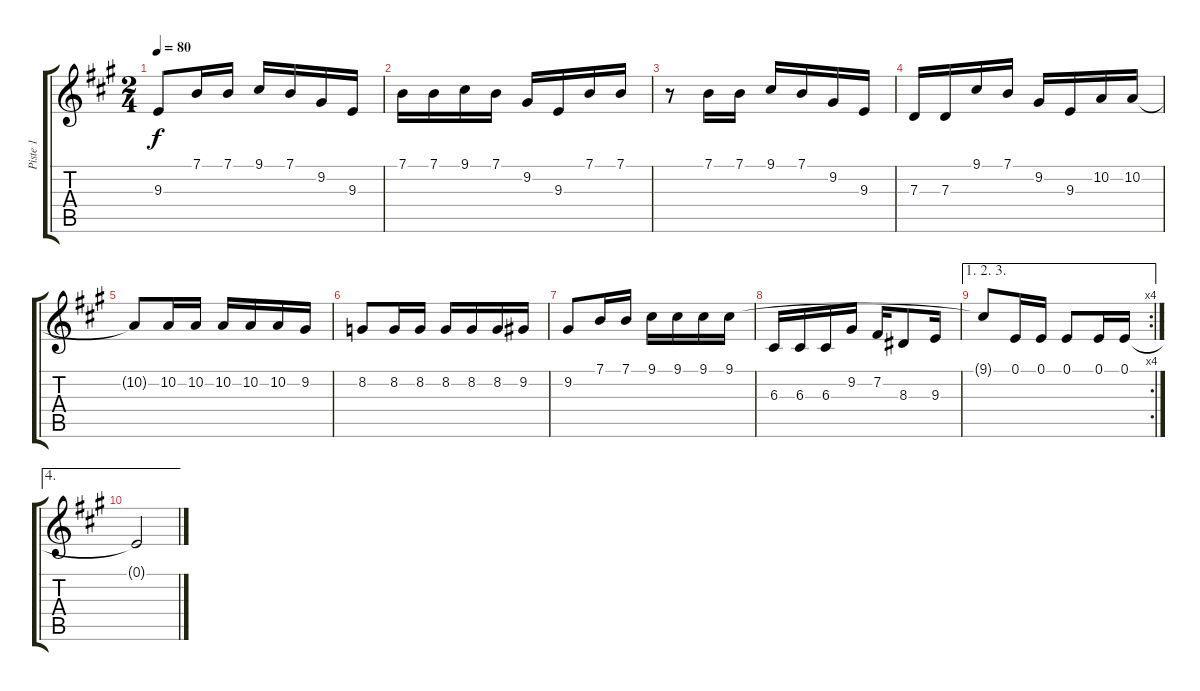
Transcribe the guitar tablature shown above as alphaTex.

\track ("Piste 1" "Piste 1") {instrument lead4chiff}
\staff {score tabs}
\tuning (E4 B3 G3 D3 A2 E2) {hide}
\ts (2 4)
\tempo 80
\clef g2
\ks a
9.3.8{dy f} 7.1.16 7.1.16 9.1.16 7.1.16 9.2.16 9.3.16 |
7.1.16 7.1.16 9.1.16 7.1.16 9.2.16 9.3.16 7.1.16 7.1.16 |
r.8 7.1.16 7.1.16 9.1.16 7.1.16 9.2.16 9.3.16 |
7.3.16 7.3.16 9.1.16 7.1.16 9.2.16 9.3.16 10.2.16 10.2.16 |
10.2{t}.8 10.2.16 10.2.16 10.2.16 10.2.16 10.2.16 9.2.16 |
8.2.8 8.2.16 8.2.16 8.2.16 8.2.16 8.2.16 9.2.16 |
9.2.8 7.1.16 7.1.16 9.1.16 9.1.16 9.1.16 9.1.16 |
6.3.16 6.3.16 6.3.16 9.2.16 7.2.16 8.3.8 9.3.16 |
\ae (1 2 3)
\rc 4
9.1{t}.8 0.1.16 0.1.16 0.1.8 0.1.16 0.1.16 |
\ae 4
0.1{t}.2
